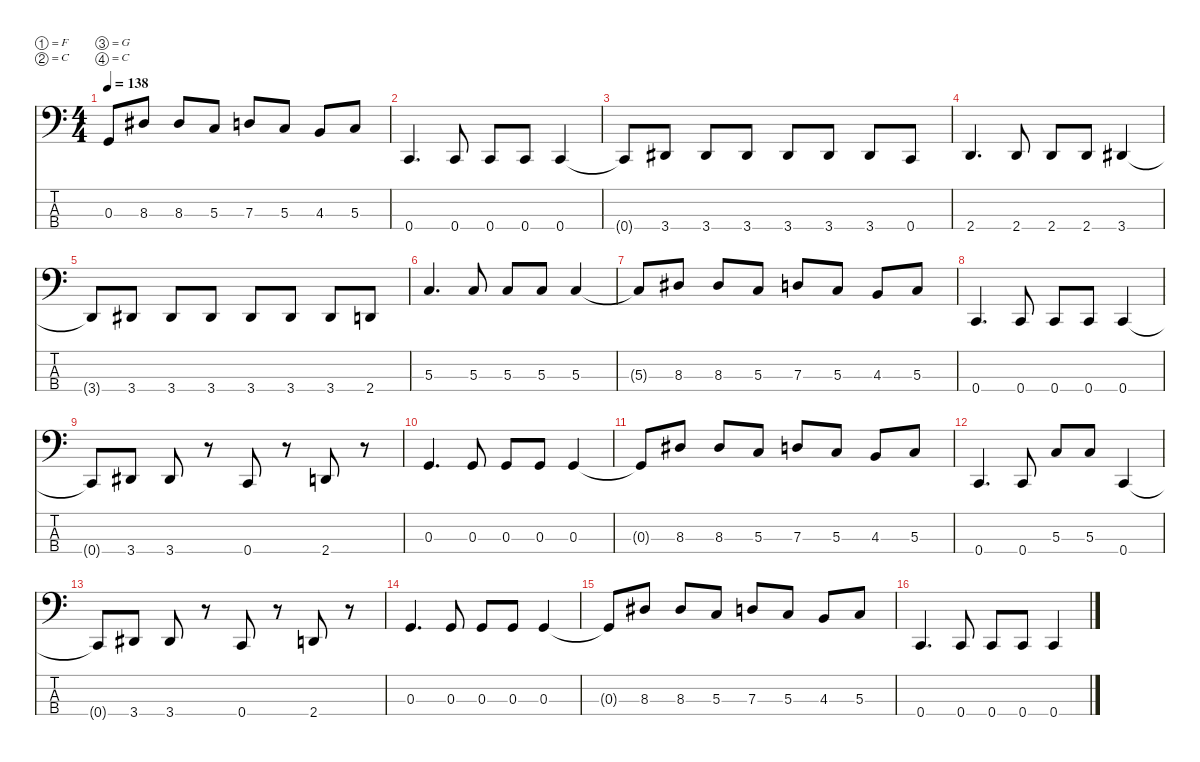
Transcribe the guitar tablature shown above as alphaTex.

\defaultSystemsLayout 4
\hideDynamics
\bracketExtendMode nobrackets
\singleTrackTrackNamePolicy hidden
\multiTrackTrackNamePolicy hidden
\otherSystemsTrackNameOrientation horizontal
\track ("Bass" "el.bs.") {instrument electricbassfinger}
\staff {score tabs}
\tuning (F2 C2 G1 C1)
\ts (4 4)
\tempo 138
\clef f4
\ks c
0.3{t}.8{dy fff beam Up} 8.3{acc #}.8{beam Up} 8.3{acc #}.8{beam Up} 5.3.8{beam Up} 7.3.8{beam Up} 5.3.8{beam Up} 4.3.8{beam Up} 5.3.8{beam Up} |
0.4.4{d beam Up} 0.4.8{beam Up} 0.4.8{beam Up} 0.4.8{beam Up} 0.4.4{beam Up} |
0.4{t}.8{beam Up} 3.4{acc #}.8{beam Up} 3.4{acc #}.8{beam Up} 3.4{acc #}.8{beam Up} 3.4{acc #}.8{beam Up} 3.4{acc #}.8{beam Up} 3.4{acc #}.8{beam Up} 0.4.8{beam Up} |
2.4.4{d beam Up} 2.4.8{beam Up} 2.4.8{beam Up} 2.4.8{beam Up} 3.4{acc #}.4{beam Up} |
3.4{t acc #}.8{beam Up} 3.4{acc #}.8{beam Up} 3.4{acc #}.8{beam Up} 3.4{acc #}.8{beam Up} 3.4{acc #}.8{beam Up} 3.4{acc #}.8{beam Up} 3.4{acc #}.8{beam Up} 2.4.8{beam Up} |
5.3.4{d beam Up} 5.3.8{beam Up} 5.3.8{beam Up} 5.3.8{beam Up} 5.3.4{beam Up} |
5.3{t}.8{beam Up} 8.3{acc #}.8{beam Up} 8.3{acc #}.8{beam Up} 5.3.8{beam Up} 7.3.8{beam Up} 5.3.8{beam Up} 4.3.8{beam Up} 5.3.8{beam Up} |
0.4.4{d beam Up} 0.4.8{beam Up} 0.4.8{beam Up} 0.4.8{beam Up} 0.4.4{beam Up} |
0.4{t}.8{beam Up} 3.4{acc #}.8{beam Up} 3.4{acc #}.8{beam Up} r.8{beam Up} 0.4.8{beam Up} r.8{beam Up} 2.4.8{beam Up} r.8{beam Up} |
0.3.4{d beam Up} 0.3.8{beam Up} 0.3.8{beam Up} 0.3.8{beam Up} 0.3.4{beam Up} |
0.3{t}.8{beam Up} 8.3{acc #}.8{beam Up} 8.3{acc #}.8{beam Up} 5.3.8{beam Up} 7.3.8{beam Up} 5.3.8{beam Up} 4.3.8{beam Up} 5.3.8{beam Up} |
0.4.4{d beam Up} 0.4.8{beam Up} 5.3.8{beam Up} 5.3.8{beam Up} 0.4.4{beam Up} |
0.4{t}.8{beam Up} 3.4{acc #}.8{beam Up} 3.4{acc #}.8{beam Up} r.8{beam Up} 0.4.8{beam Up} r.8{beam Up} 2.4.8{beam Up} r.8{beam Up} |
0.3.4{d beam Up} 0.3.8{beam Up} 0.3.8{beam Up} 0.3.8{beam Up} 0.3.4{beam Up} |
0.3{t}.8{beam Up} 8.3{acc #}.8{beam Up} 8.3{acc #}.8{beam Up} 5.3.8{beam Up} 7.3.8{beam Up} 5.3.8{beam Up} 4.3.8{beam Up} 5.3.8{beam Up} |
0.4.4{d beam Up} 0.4.8{beam Up} 0.4.8{beam Up} 0.4.8{beam Up} 0.4.4{beam Up}
